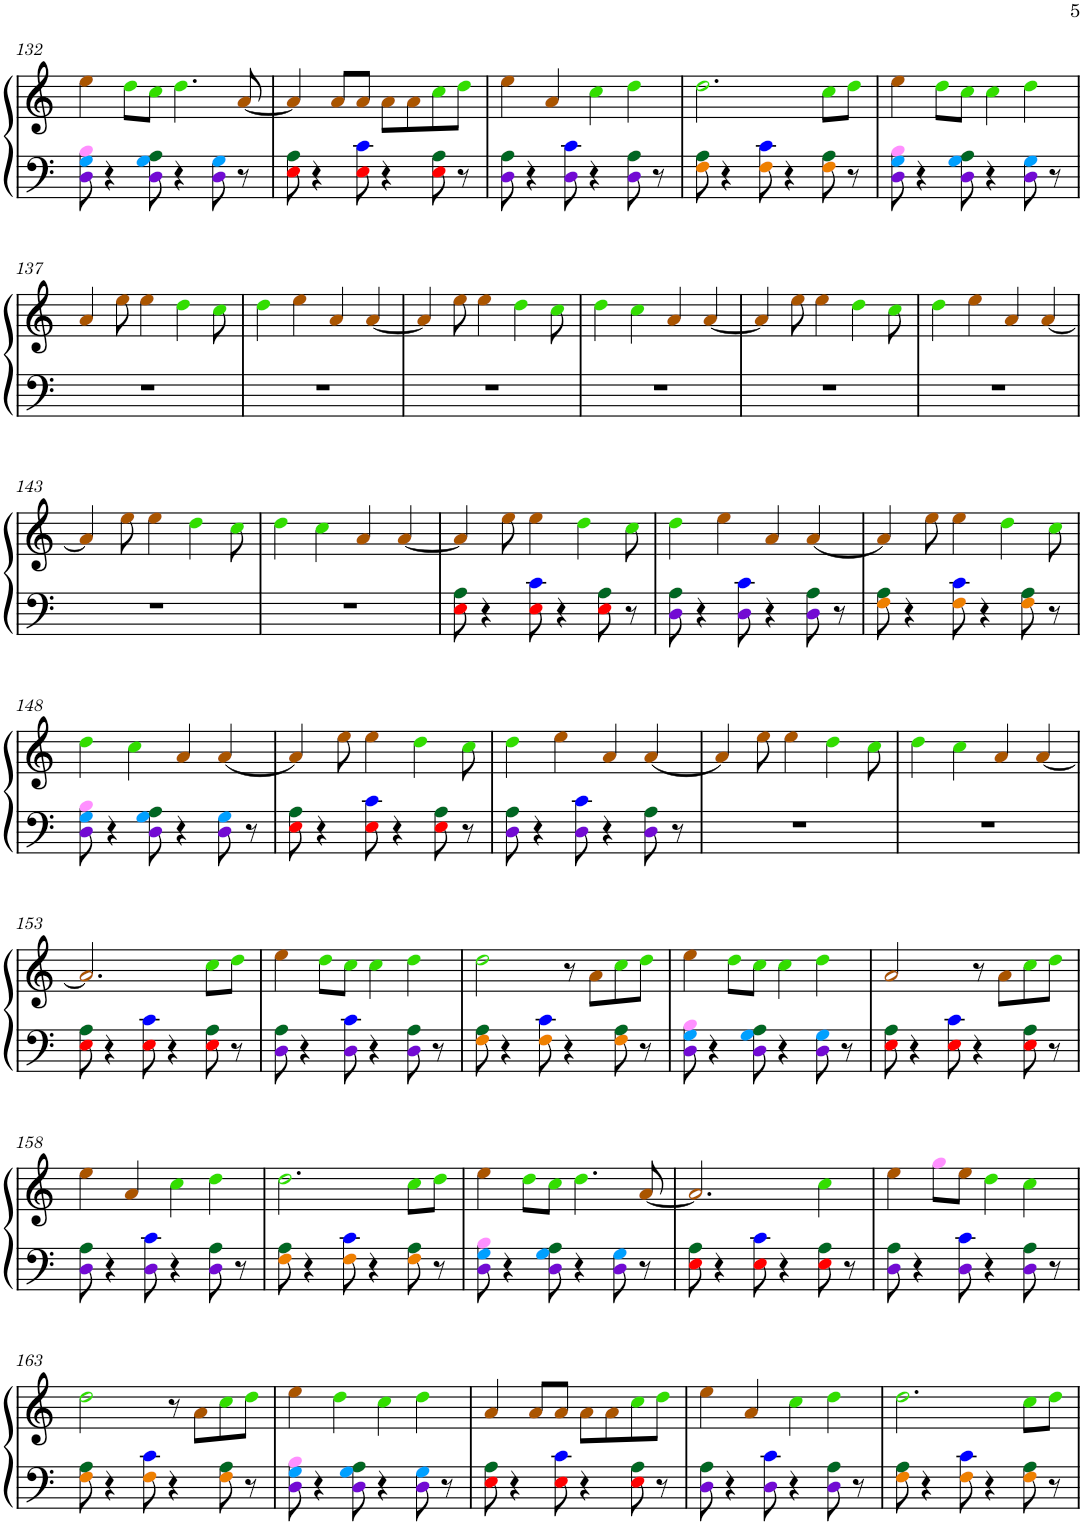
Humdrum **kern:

**kern	**kern
*part1	*part1
*staff2	*staff1
*I"Piano	*
*I'Pno.	*
!!LO:PB:g=z
*clefF4	*clefG2
*k[]	*k[]
*M4/4	*M4/4
=132	=132
8Di\ 8Gj\ 8BZ\	4eeV\
4r	.
.	8ddN\L
8Di\ 8Gj\ 8Al\	8ccN\J
4r	4.ddN\
8Di\ 8Gj\	.
8r	[8aV/
=133	=133
8E!\ 8Al\	4aV/]
4r	.
.	8aV/L
8E!\ 8c+\	8aV/J
4r	8aV\L
.	8aV\
8E!\ 8Al\	8ccN\
8r	8ddN\J
=134	=134
8Di\ 8Al\	4eeV\
4r	.
.	4aV/
8Di\ 8c+\	.
4r	4ccN\
8Di\ 8Al\	4ddN\
8r	.
=135	=135
8F|\ 8Al\	2.ddN\
4r	.
8F|\ 8c+\	.
4r	.
8F|\ 8Al\	8ccN\L
8r	8ddN\J
=136	=136
8Di\ 8Gj\ 8BZ\	4eeV\
4r	.
.	8ddN\L
8Di\ 8Gj\ 8Al\	8ccN\J
4r	4ccN\
8Di\ 8Gj\	4ddN\
8r	.
!!LO:LB:g=z
=137	=137
1r	4aV/
.	8eeV\
.	4eeV\
.	4ddN\
.	8ccN\
=138	=138
1r	4ddN\
.	4eeV\
.	4aV/
.	[4aV/
=139	=139
1r	4aV/]
.	8eeV\
.	4eeV\
.	4ddN\
.	8ccN\
=140	=140
1r	4ddN\
.	4ccN\
.	4aV/
.	[4aV/
=141	=141
1r	4aV/]
.	8eeV\
.	4eeV\
.	4ddN\
.	8ccN\
=142	=142
1r	4ddN\
.	4eeV\
.	4aV/
.	[4aV/
!!LO:LB:g=z
=143	=143
1r	4aV/]
.	8eeV\
.	4eeV\
.	4ddN\
.	8ccN\
=144	=144
1r	4ddN\
.	4ccN\
.	4aV/
.	[4aV/
=145	=145
8E!\ 8Al\	4aV/]
4r	.
.	8eeV\
8E!\ 8c+\	4eeV\
4r	.
.	4ddN\
8E!\ 8Al\	.
8r	8ccN\
=146	=146
8Di\ 8Al\	4ddN\
4r	.
.	4eeV\
8Di\ 8c+\	.
4r	4aV/
8Di\ 8Al\	[4aV/
8r	.
=147	=147
8F|\ 8Al\	4aV/]
4r	.
.	8eeV\
8F|\ 8c+\	4eeV\
4r	.
.	4ddN\
8F|\ 8Al\	.
8r	8ccN\
!!LO:LB:g=z
=148	=148
8Di\ 8Gj\ 8BZ\	4ddN\
4r	.
.	4ccN\
8Di\ 8Gj\ 8Al\	.
4r	4aV/
8Di\ 8Gj\	[4aV/
8r	.
=149	=149
8E!\ 8Al\	4aV/]
4r	.
.	8eeV\
8E!\ 8c+\	4eeV\
4r	.
.	4ddN\
8E!\ 8Al\	.
8r	8ccN\
=150	=150
8Di\ 8Al\	4ddN\
4r	.
.	4eeV\
8Di\ 8c+\	.
4r	4aV/
8Di\ 8Al\	[4aV/
8r	.
=151	=151
1r	4aV/]
.	8eeV\
.	4eeV\
.	4ddN\
.	8ccN\
=152	=152
1r	4ddN\
.	4ccN\
.	4aV/
.	[4aV/
!!LO:LB:g=z
=153	=153
8E!\ 8Al\	2.aV/]
4r	.
8E!\ 8c+\	.
4r	.
8E!\ 8Al\	8ccN\L
8r	8ddN\J
=154	=154
8Di\ 8Al\	4eeV\
4r	.
.	8ddN\L
8Di\ 8c+\	8ccN\J
4r	4ccN\
8Di\ 8Al\	4ddN\
8r	.
=155	=155
8F|\ 8Al\	2ddN\
4r	.
8F|\ 8c+\	.
4r	8r
.	8aV\L
8F|\ 8Al\	8ccN\
8r	8ddN\J
=156	=156
8Di\ 8Gj\ 8BZ\	4eeV\
4r	.
.	8ddN\L
8Di\ 8Gj\ 8Al\	8ccN\J
4r	4ccN\
8Di\ 8Gj\	4ddN\
8r	.
=157	=157
8E!\ 8Al\	2aV/
4r	.
8E!\ 8c+\	.
4r	8r
.	8aV\L
8E!\ 8Al\	8ccN\
8r	8ddN\J
!!LO:LB:g=z
=158	=158
8Di\ 8Al\	4eeV\
4r	.
.	4aV/
8Di\ 8c+\	.
4r	4ccN\
8Di\ 8Al\	4ddN\
8r	.
=159	=159
8F|\ 8Al\	2.ddN\
4r	.
8F|\ 8c+\	.
4r	.
8F|\ 8Al\	8ccN\L
8r	8ddN\J
=160	=160
8Di\ 8Gj\ 8BZ\	4eeV\
4r	.
.	8ddN\L
8Di\ 8Gj\ 8Al\	8ccN\J
4r	4.ddN\
8Di\ 8Gj\	.
8r	[8aV/
=161	=161
8E!\ 8Al\	2.aV/]
4r	.
8E!\ 8c+\	.
4r	.
8E!\ 8Al\	4ccN\
8r	.
=162	=162
8Di\ 8Al\	4eeV\
4r	.
.	8ggZ\L
8Di\ 8c+\	8eeV\J
4r	4ddN\
8Di\ 8Al\	4ccN\
8r	.
!!LO:LB:g=z
=163	=163
8F|\ 8Al\	2ddN\
4r	.
8F|\ 8c+\	.
4r	8r
.	8aV\L
8F|\ 8Al\	8ccN\
8r	8ddN\J
=164	=164
8Di\ 8Gj\ 8BZ\	4eeV\
4r	.
.	4ddN\
8Di\ 8Gj\ 8Al\	.
4r	4ccN\
8Di\ 8Gj\	4ddN\
8r	.
=165	=165
8E!\ 8Al\	4aV/
4r	.
.	8aV/L
8E!\ 8c+\	8aV/J
4r	8aV\L
.	8aV\
8E!\ 8Al\	8ccN\
8r	8ddN\J
=166	=166
8Di\ 8Al\	4eeV\
4r	.
.	4aV/
8Di\ 8c+\	.
4r	4ccN\
8Di\ 8Al\	4ddN\
8r	.
=167	=167
8F|\ 8Al\	2.ddN\
4r	.
8F|\ 8c+\	.
4r	.
8F|\ 8Al\	8ccN\L
8r	8ddN\J
=	=
*-	*-
